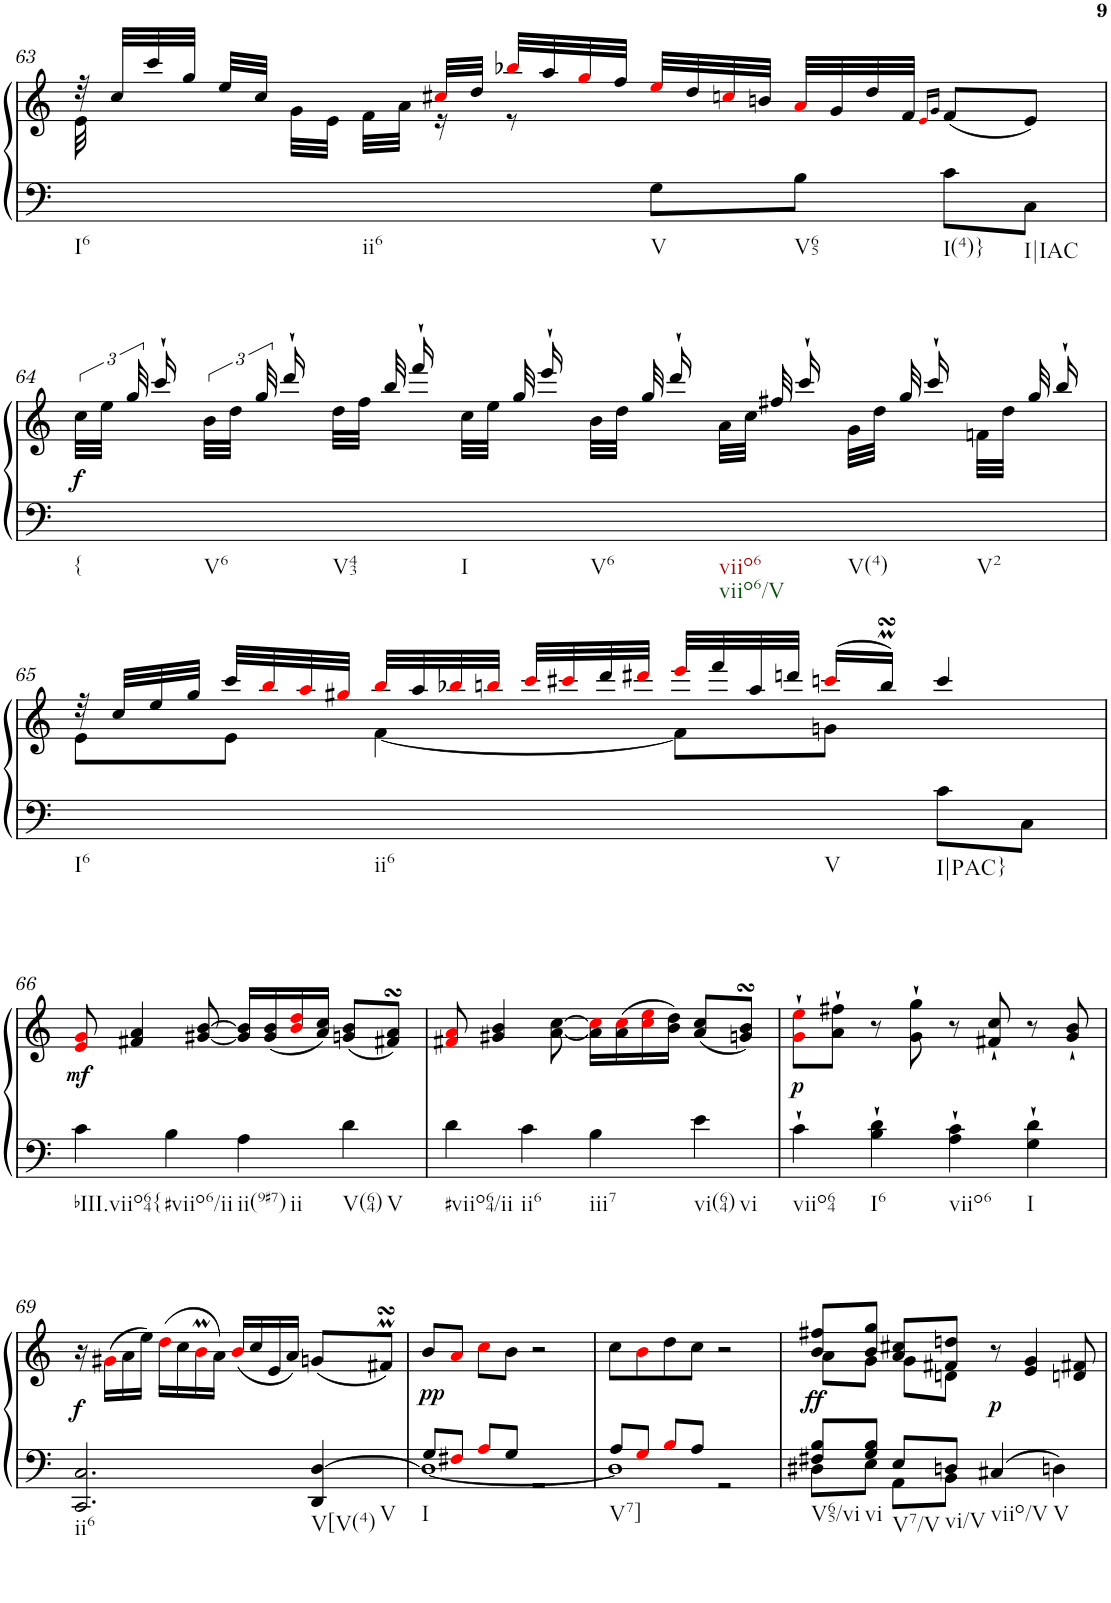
**kern	**kern	**dynam
*part1	*part1	*part1
*staff2	*staff1	*staff1/2
*I"Harpsichord	*	*
*I'Hch.	*	*
!!LO:PB:g=z
*clefF4	*clefG2	*
*k[]	*k[]	*
*C:	*C:	*
*M4/4	*M4/4	*
*met(c)	*met(c)	*
=63	=63	=63
*	*^	*
!LO:TX:b:t=I6	!	!	!
!LO:TX:b:t=ii6	!	!	!
2ryy	32r	32e\	.
.	32cc/LLL	32ryy	.
*	*v	*v	*
.	32ccc/	.
.	32gg/JJJ	.
.	32ee/LLL	.
.	32cc/JJJ	.
.	32g\LLL	.
.	32e\JJJ	.
.	32f\LLL	.
.	32a\JJJ	.
*	*^	*
.	32cc#Xi/LLL	16r	.
.	32dd/JJJ	.	.
.	32bb-Xi/LLL	8r	.
.	32aa/	.	.
.	32ggi/	.	.
.	32ff/JJJ	.	.
!LO:TX:b:t=V	!	!	!
8G\L	32eei/LLL	2ryy	.
.	32dd/	.	.
.	32ccni/	.	.
.	32bn/JJJ	.	.
!LO:TX:b:t=V65	!	!	!
8B\J	32ai/LLL	.	.
.	32g/	.	.
.	32dd/	.	.
.	32f/JJJ	.	.
.	16qei/LL	.	.
.	16qg/JJ	.	.
!LO:TX:b:t=I(4)}	!	!	!
8c\L	(<8f/L	.	.
!LO:TX:b:t=I|IAC	!	!	!
8C\J	8e/J)	.	.
*	*v	*v	*
!!LO:LB:g=z
=64	=64	=64
!LO:TX:b:t={	!	!
!LO:TX:b:t=V6	!	!
!LO:TX:b:t=V43	!	!
!LO:TX:b:t=I	!	!
!LO:TX:b:t=V6	!	!
!LO:TX:b:t=viio6	!	!
!LO:TX:b:t=viio6/V	!	!
!LO:TX:b:t=V(4)	!	!
!LO:TX:b:t=V2	!	!
!	!	!LO:DY:b
1ryy	48cc\LLL	f
.	48ee\JJJ	.
.	48gg/	.
.	16ccc`>/	.
.	48b\LLL	.
.	48dd\JJJ	.
.	48gg/	.
.	16ddd`>/	.
*	*Xtuplet	*
.	48dd\LLL	.
.	48ff\JJJ	.
.	48bb/	.
.	16fff`>/	.
.	48cc\LLL	.
.	48ee\JJJ	.
.	48gg/	.
.	16eee`>/	.
.	48b\LLL	.
.	48dd\JJJ	.
.	48gg/	.
.	16ddd`>/	.
.	48a\LLL	.
.	48cc\JJJ	.
.	48ff#X/	.
.	16ccc`>/	.
.	48g\LLL	.
.	48dd\JJJ	.
.	48gg/	.
.	16ccc`>/	.
.	48fn\LLL	.
.	48dd\JJJ	.
.	48gg/	.
.	16bb`>/	.
!!LO:LB:g=z
=65	=65	=65
*	*^	*
!LO:TX:b:t=I6	!	!	!
!LO:TX:b:t=ii6	!	!	!
!LO:TX:b:t=V	!	!	!
2.ryy	32r	8e\L	.
.	32cc/LLL	.	.
.	32ee/	.	.
.	32gg/JJJ	.	.
.	32ccc/LLL	8e\J	.
.	32bbi/	.	.
.	32aai/	.	.
.	32gg#Xi/JJJ	.	.
.	32bbi/LLL	[<4f\	.
.	32aa/	.	.
.	32bb-Xi/	.	.
.	32bbni/JJJ	.	.
.	32ccci/LLL	.	.
.	32ccc#Xi/	.	.
.	32ddd/	.	.
.	32ddd#Xi/JJJ	.	.
.	32eeei/LLL	8f\L]	.
.	32fff/	.	.
.	32aa/	.	.
.	32dddn/JJJ	.	.
.	(>16cccni/LL	8gn\J	.
.	16bbmsSsS/JJ)	.	.
!LO:TX:b:t=I|PAC}	!	!	!
8c\L	4ccc/	4ryy	.
8C\J	.	.	.
*	*v	*v	*
!!LO:LB:g=z
=66	=66	=66
!LO:TX:b:t=bIII.viio64{	!	!
!	!	!LO:DY:b
4c\	8ei/ 8gi/	mf
.	4f#X/ 4a/	.
!LO:TX:b:t=#viio6/ii	!	!
4B\	.	.
.	[8g#X/ [8b/	.
!LO:TX:b:t=ii(9#7)	!	!
!LO:TX:b:t=ii	!	!
4A\	16g#/] 16b/]LL	.
.	(<16g#/ 16b/	.
.	16bi/ 16ddi/	.
.	16a/ 16cc/JJ)	.
!LO:TX:b:t=V(64)	!	!
!LO:TX:b:t=V	!	!
4d\	(<8gn/ 8b/L	.
.	8f#X/sSSs 8a/sSSsJ)	.
=67	=67	=67
!LO:TX:b:t=#viio64/ii	!	!
4d\	8f#Xi/ 8ai/	.
.	4g#X/ 4b/	.
!LO:TX:b:t=ii6	!	!
4c\	.	.
.	[8a\ [8cc\	.
!LO:TX:b:t=iii7	!	!
4B\	16a\] 16cci\]LL	.
.	(>16a\ 16cci\	.
.	16cci\ 16eei\	.
.	16b\ 16dd\JJ)	.
!LO:TX:b:t=vi(64)	!	!
!LO:TX:b:t=vi	!	!
4e\	(<8a/ 8cc/L	.
.	8gn/sSSS 8b/sSSSJ)	.
=68	=68	=68
!LO:TX:b:t=viio64	!	!
!	!	!LO:DY:b
4c`\	8gi\` 8eei\`L	p
.	8a\` 8ff#X\`J	.
!LO:TX:b:t=I6	!	!
4B\` 4d\`	8r	.
.	8g\` 8gg\`	.
!LO:TX:b:t=viio6	!	!
4A\` 4c\`	8r	.
.	8f#X/` 8cc/`	.
!LO:TX:b:t=I	!	!
4G\` 4d\`	8r	.
.	8g/` 8b/`	.
!!LO:LB:g=z
=69	=69	=69
!LO:TX:b:t=ii6	!	!
!	!	!LO:DY:a=2
2.CC/ 2.C/	16r	f
.	(>16g#Xi\LL	.
.	16a\	.
.	16ee\JJ)	.
.	(>16ddi\LL	.
.	16cc\	.
.	16bmi\	.
.	16a\JJ)	.
.	(<16bi/LL	.
.	16cc/	.
.	16e/	.
.	16a/JJ)	.
!LO:TX:b:t=V[V(4)	!	!
!LO:TX:b:t=V	!	!
4DD/ [4D/	(<8gn/L	.
.	8f#XmsSsS/J)	.
=70	=70	=70
*^	*	*
!LO:TX:b:t=I	!	!	!
!	!	!	!LO:DY:b
1D_	8G/L	8b/L	pp
.	8F#Xi/J	8ai/J	.
.	8Ai/L	8cci\L	.
.	8G/J	8b\J	.
.	2r	2r	.
=71	=71	=71	=71
!LO:TX:b:t=V7]	!	!	!
1D]	8A/L	8cc\L	.
.	8Gi/J	8bi\	.
.	8Bi/L	8dd\	.
.	8A/J	8cc\J	.
.	2r	2r	.
=72	=72	=72	=72
*	*	*^	*
!LO:TX:b:t=V65/vi	!	!	!	!
!	!	!	!	!LO:DY:b
8F#X/ 8B/L	8D#X\L	8b/ 8ff#X/L	8a\L	ff
!LO:TX:b:t=vi	!	!	!	!
8G/ 8B/J	8E\J	8b/ 8gg/J	8g\J	.
!LO:TX:b:t=V7/V	!	!	!	!
8E/L	8AA\L	8a/ 8cc#X/L	8g\L	.
!LO:TX:b:t=vi/V	!	!	!	!
8Dn/J	8BB\J	8f#X/ 8ddn/J	8dn\J	.
!LO:TX:b:t=viio/V	!	!	!	!
!	!	!	!	!LO:DY:b
4C#X/	2ryy	8r	2ryy	p
.	.	4e/ 4g/	.	.
!LO:TX:b:t=V	!	!	!	!
4Dn\	.	.	.	.
.	.	8dn/ 8f#X/	.	.
*v	*v	*	*	*
*	*v	*v	*
=	=	=
*-	*-	*-
